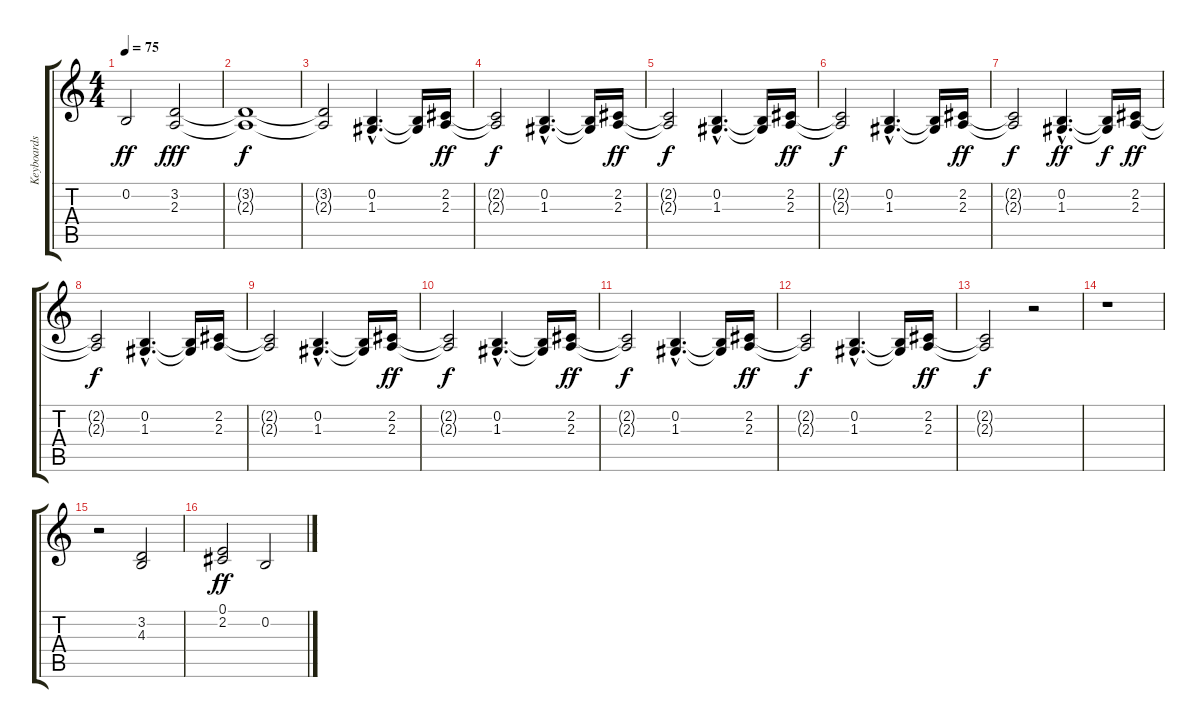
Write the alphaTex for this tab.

\track ("Keyboards II" "Keyboards ") {instrument synthstrings2}
\staff {score tabs}
\tuning (E4 B3 G3 D3 A2 E2) {hide}
\ts (4 4)
\tempo 75
\clef g2
\ks c
0.2.2{dy ff} (3.2 2.3).2{dy fff} |
(3.2{t} 2.3{t}).1{dy f} |
(3.2{t} 2.3{t}).2 (0.2{hac} 1.3{hac}).4{d} (0.2{t} 1.3{t}).16 (2.2 2.3).16{dy ff} |
(2.2{t} 2.3{t}).2{dy f} (0.2{hac} 1.3{hac}).4{d} (0.2{t} 1.3{t}).16 (2.2 2.3).16{dy ff} |
(2.2{t} 2.3{t}).2{dy f} (0.2{hac} 1.3{hac}).4{d} (0.2{t} 1.3{t}).16 (2.2 2.3).16{dy ff} |
(2.2{t} 2.3{t}).2{dy f} (0.2{hac} 1.3{hac}).4{d} (0.2{t} 1.3{t}).16 (2.2 2.3).16{dy ff} |
(2.2{t} 2.3{t}).2{dy f} (0.2{hac} 1.3{hac}).4{d dy ff} (0.2{t} 1.3{t}).16{dy f} (2.2 2.3).16{dy ff} |
(2.2{t} 2.3{t}).2{dy f} (0.2{hac} 1.3{hac}).4{d} (0.2{t} 1.3{t}).16 (2.2 2.3).16 |
(2.2{t} 2.3{t}).2 (0.2{hac} 1.3{hac}).4{d} (0.2{t} 1.3{t}).16 (2.2 2.3).16{dy ff} |
(2.2{t} 2.3{t}).2{dy f} (0.2{hac} 1.3{hac}).4{d} (0.2{t} 1.3{t}).16 (2.2 2.3).16{dy ff} |
(2.2{t} 2.3{t}).2{dy f} (0.2{hac} 1.3{hac}).4{d} (0.2{t} 1.3{t}).16 (2.2 2.3).16{dy ff} |
(2.2{t} 2.3{t}).2{dy f} (0.2{hac} 1.3{hac}).4{d} (0.2{t} 1.3{t}).16 (2.2 2.3).16{dy ff} |
(2.2{t} 2.3{t}).2{dy f} r.2 |
r.1 |
r.2 (3.2 4.3).2 |
(0.1 2.2).2{dy ff} 0.2.2
